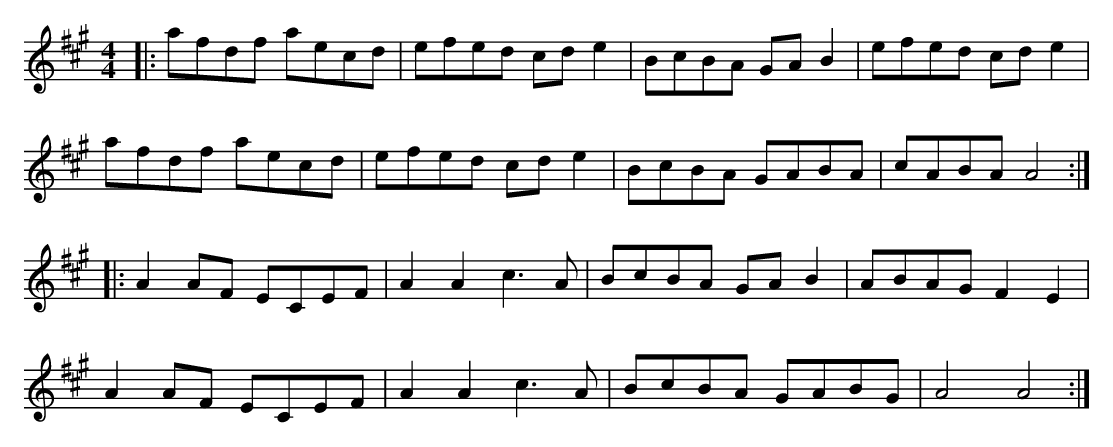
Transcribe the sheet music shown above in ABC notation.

X:1
M:4/4
K:A
|:afdf aecd|efed cde2|BcBA GAB2|efed cde2|
afdf aecd|efed cde2|BcBA GABA|cABA A4:|
|:A2 AF ECEF|A2 A2 c3A|BcBA GAB2|ABAG F2 E2|
A2 AF ECEF|A2 A2 c3A|BcBA GABG|A4 A4:|
